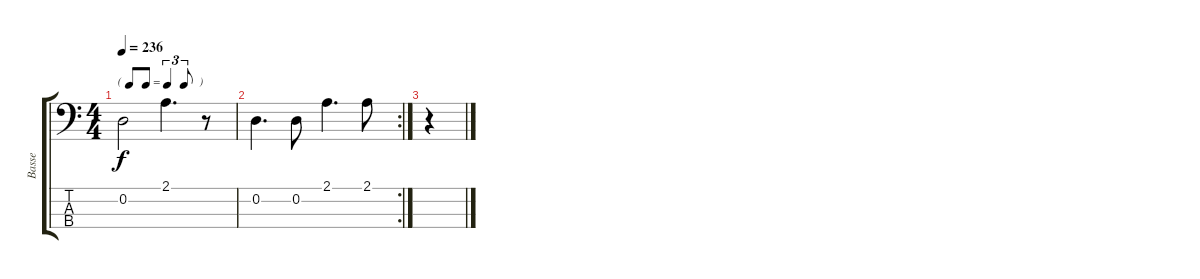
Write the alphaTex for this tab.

\track ("Basse" "Basse") {instrument slapbass1}
\staff {score tabs}
\tuning (G2 D2 A1 E1) {hide}
\ts (4 4)
\tf triplet8th
\tempo 236
\clef f4
\ks c
0.2.2{dy f} 2.1.4{d} r.8 |
\rc 2
0.2.4{d} 0.2.8 2.1.4{d} 2.1.8 |
r.4
